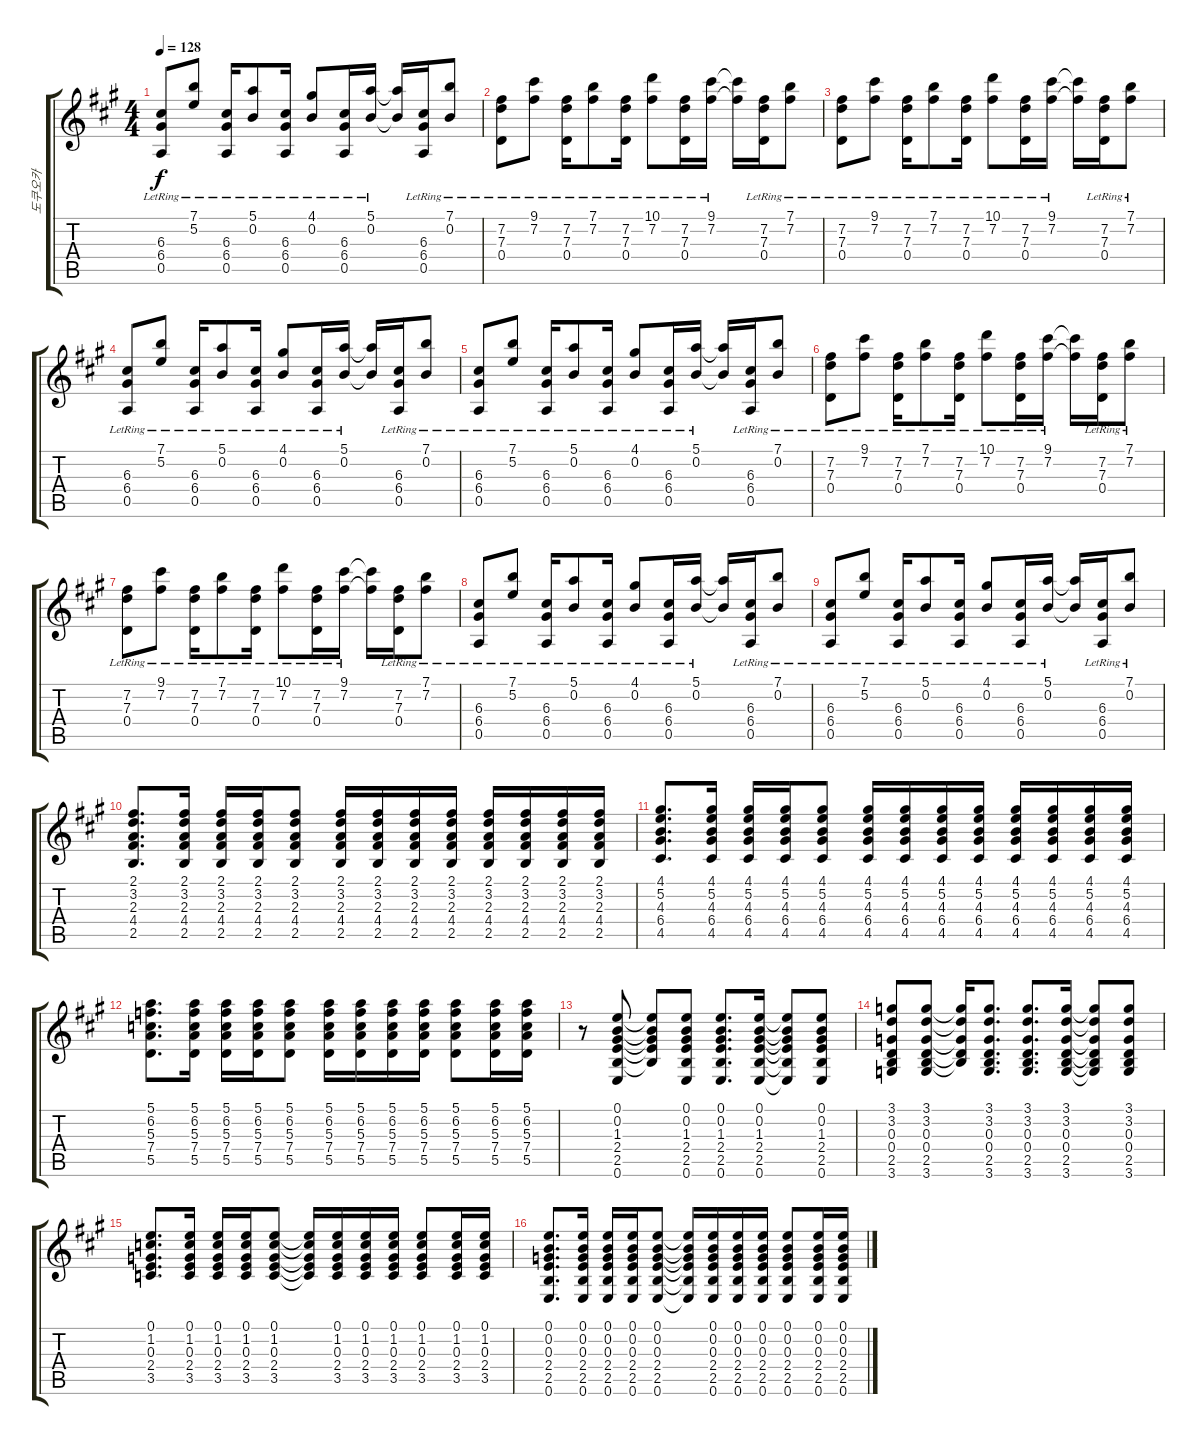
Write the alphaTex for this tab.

\track ("도쿠오카" "도쿠오카") {instrument acousticguitarsteel}
\staff {score tabs}
\tuning (E4 B3 G3 D3 A2 E2) {hide}
\ts (4 4)
\tempo 128
\clef g2
\ks a
(6.3{lr} 6.4{lr} 0.5{lr}).8{dy f} (7.1{lr} 5.2{lr}).8 (6.3{lr} 6.4{lr} 0.5{lr}).16 (5.1{lr} 0.2{lr}).8 (6.3{lr} 6.4{lr} 0.5{lr}).16 (4.1{lr} 0.2{lr}).8 (6.3{lr} 6.4{lr} 0.5{lr}).16 (5.1{lr} 0.2{lr}).16 (5.1{t} 0.2{t}).16 (6.3{lr} 6.4{lr} 0.5{lr}).16 (7.1{lr} 0.2{lr}).8 |
(7.2{lr} 7.3{lr} 0.4{lr}).8 (9.1{lr} 7.2{lr}).8 (7.2{lr} 7.3{lr} 0.4{lr}).16 (7.1{lr} 7.2{lr}).8 (7.2{lr} 7.3{lr} 0.4{lr}).16 (10.1{lr} 7.2{lr}).8 (7.2{lr} 7.3{lr} 0.4{lr}).16 (9.1{lr} 7.2{lr}).16 (9.1{t} 7.2{t}).16 (7.2{lr} 7.3{lr} 0.4{lr}).16 (7.1{lr} 7.2{lr}).8 |
(7.2{lr} 7.3{lr} 0.4{lr}).8 (9.1{lr} 7.2{lr}).8 (7.2{lr} 7.3{lr} 0.4{lr}).16 (7.1{lr} 7.2{lr}).8 (7.2{lr} 7.3{lr} 0.4{lr}).16 (10.1{lr} 7.2{lr}).8 (7.2{lr} 7.3{lr} 0.4{lr}).16 (9.1{lr} 7.2{lr}).16 (9.1{t} 7.2{t}).16 (7.2{lr} 7.3{lr} 0.4{lr}).16 (7.1{lr} 7.2{lr}).8 |
(6.3{lr} 6.4{lr} 0.5{lr}).8 (7.1{lr} 5.2{lr}).8 (6.3{lr} 6.4{lr} 0.5{lr}).16 (5.1{lr} 0.2{lr}).8 (6.3{lr} 6.4{lr} 0.5{lr}).16 (4.1{lr} 0.2{lr}).8 (6.3{lr} 6.4{lr} 0.5{lr}).16 (5.1{lr} 0.2{lr}).16 (5.1{t} 0.2{t}).16 (6.3{lr} 6.4{lr} 0.5{lr}).16 (7.1{lr} 0.2{lr}).8 |
(6.3{lr} 6.4{lr} 0.5{lr}).8 (7.1{lr} 5.2{lr}).8 (6.3{lr} 6.4{lr} 0.5{lr}).16 (5.1{lr} 0.2{lr}).8 (6.3{lr} 6.4{lr} 0.5{lr}).16 (4.1{lr} 0.2{lr}).8 (6.3{lr} 6.4{lr} 0.5{lr}).16 (5.1{lr} 0.2{lr}).16 (5.1{t} 0.2{t}).16 (6.3{lr} 6.4{lr} 0.5{lr}).16 (7.1{lr} 0.2{lr}).8 |
(7.2{lr} 7.3{lr} 0.4{lr}).8 (9.1{lr} 7.2{lr}).8 (7.2{lr} 7.3{lr} 0.4{lr}).16 (7.1{lr} 7.2{lr}).8 (7.2{lr} 7.3{lr} 0.4{lr}).16 (10.1{lr} 7.2{lr}).8 (7.2{lr} 7.3{lr} 0.4{lr}).16 (9.1{lr} 7.2{lr}).16 (9.1{t} 7.2{t}).16 (7.2{lr} 7.3{lr} 0.4{lr}).16 (7.1{lr} 7.2{lr}).8 |
(7.2{lr} 7.3{lr} 0.4{lr}).8 (9.1{lr} 7.2{lr}).8 (7.2{lr} 7.3{lr} 0.4{lr}).16 (7.1{lr} 7.2{lr}).8 (7.2{lr} 7.3{lr} 0.4{lr}).16 (10.1{lr} 7.2{lr}).8 (7.2{lr} 7.3{lr} 0.4{lr}).16 (9.1{lr} 7.2{lr}).16 (9.1{t} 7.2{t}).16 (7.2{lr} 7.3{lr} 0.4{lr}).16 (7.1{lr} 7.2{lr}).8 |
(6.3{lr} 6.4{lr} 0.5{lr}).8 (7.1{lr} 5.2{lr}).8 (6.3{lr} 6.4{lr} 0.5{lr}).16 (5.1{lr} 0.2{lr}).8 (6.3{lr} 6.4{lr} 0.5{lr}).16 (4.1{lr} 0.2{lr}).8 (6.3{lr} 6.4{lr} 0.5{lr}).16 (5.1{lr} 0.2{lr}).16 (5.1{t} 0.2{t}).16 (6.3{lr} 6.4{lr} 0.5{lr}).16 (7.1{lr} 0.2{lr}).8 |
(6.3{lr} 6.4{lr} 0.5{lr}).8 (7.1{lr} 5.2{lr}).8 (6.3{lr} 6.4{lr} 0.5{lr}).16 (5.1{lr} 0.2{lr}).8 (6.3{lr} 6.4{lr} 0.5{lr}).16 (4.1{lr} 0.2{lr}).8 (6.3{lr} 6.4{lr} 0.5{lr}).16 (5.1{lr} 0.2{lr}).16 (5.1{t} 0.2{t}).16 (6.3{lr} 6.4{lr} 0.5{lr}).16 (7.1{lr} 0.2{lr}).8 |
(2.1 3.2 2.3 4.4 2.5).8{d} (2.1 3.2 2.3 4.4 2.5).16 (2.1 3.2 2.3 4.4 2.5).16 (2.1 3.2 2.3 4.4 2.5).16 (2.1 3.2 2.3 4.4 2.5).8 (2.1 3.2 2.3 4.4 2.5).16 (2.1 3.2 2.3 4.4 2.5).16 (2.1 3.2 2.3 4.4 2.5).16 (2.1 3.2 2.3 4.4 2.5).16 (2.1 3.2 2.3 4.4 2.5).16 (2.1 3.2 2.3 4.4 2.5).16 (2.1 3.2 2.3 4.4 2.5).16 (2.1 3.2 2.3 4.4 2.5).16 |
(4.1 5.2 4.3 6.4 4.5).8{d} (4.1 5.2 4.3 6.4 4.5).16 (4.1 5.2 4.3 6.4 4.5).16 (4.1 5.2 4.3 6.4 4.5).16 (4.1 5.2 4.3 6.4 4.5).8 (4.1 5.2 4.3 6.4 4.5).16 (4.1 5.2 4.3 6.4 4.5).16 (4.1 5.2 4.3 6.4 4.5).16 (4.1 5.2 4.3 6.4 4.5).16 (4.1 5.2 4.3 6.4 4.5).16 (4.1 5.2 4.3 6.4 4.5).16 (4.1 5.2 4.3 6.4 4.5).16 (4.1 5.2 4.3 6.4 4.5).16 |
(5.1 6.2 5.3 7.4 5.5).8{d} (5.1 6.2 5.3 7.4 5.5).16 (5.1 6.2 5.3 7.4 5.5).16 (5.1 6.2 5.3 7.4 5.5).16 (5.1 6.2 5.3 7.4 5.5).8 (5.1 6.2 5.3 7.4 5.5).16 (5.1 6.2 5.3 7.4 5.5).16 (5.1 6.2 5.3 7.4 5.5).16 (5.1 6.2 5.3 7.4 5.5).16 (5.1 6.2 5.3 7.4 5.5).8 (5.1 6.2 5.3 7.4 5.5).16 (5.1 6.2 5.3 7.4 5.5).16 |
r.8 (0.1 0.2 1.3 2.4 2.5 0.6).8 (0.1{t} 0.2{t} 1.3{t} 2.4{t} 2.5{t}).8 (0.1 0.2 1.3 2.4 2.5 0.6).8 (0.1 0.2 1.3 2.4 2.5 0.6).8{d} (0.1 0.2 1.3 2.4 2.5 0.6).16 (0.1{t} 0.2{t} 1.3{t} 2.4{t} 2.5{t} 0.6{t}).8 (0.1 0.2 1.3 2.4 2.5 0.6).8 |
(3.1 3.2 0.3 0.4 2.5 3.6).8 (3.1 3.2 0.3 0.4 2.5 3.6).8 (3.1{t} 3.2{t} 0.3{t} 0.4{t} 2.5{t}).16 (3.1 3.2 0.3 0.4 2.5 3.6).8{d} (3.1 3.2 0.3 0.4 2.5 3.6).8{d} (3.1 3.2 0.3 0.4 2.5 3.6).16 (3.1{t} 3.2{t} 0.3{t} 0.4{t} 2.5{t} 3.6{t}).8 (3.1 3.2 0.3 0.4 2.5 3.6).8 |
(0.1 1.2 0.3 2.4 3.5).8{d} (0.1 1.2 0.3 2.4 3.5).16 (0.1 1.2 0.3 2.4 3.5).16 (0.1 1.2 0.3 2.4 3.5).16 (0.1 1.2 0.3 2.4 3.5).8 (0.1{t} 1.2{t} 0.3{t} 2.4{t} 3.5{t}).16 (0.1 1.2 0.3 2.4 3.5).16 (0.1 1.2 0.3 2.4 3.5).16 (0.1 1.2 0.3 2.4 3.5).16 (0.1 1.2 0.3 2.4 3.5).8 (0.1 1.2 0.3 2.4 3.5).16 (0.1 1.2 0.3 2.4 3.5).16 |
(0.1 0.2 0.3 2.4 2.5 0.6).8{d} (0.1 0.2 0.3 2.4 2.5 0.6).16 (0.1 0.2 0.3 2.4 2.5 0.6).16 (0.1 0.2 0.3 2.4 2.5 0.6).16 (0.1 0.2 0.3 2.4 2.5 0.6).8 (0.1{t} 0.2{t} 0.3{t} 2.4{t} 2.5{t} 0.6{t}).16 (0.1 0.2 0.3 2.4 2.5 0.6).16 (0.1 0.2 0.3 2.4 2.5 0.6).16 (0.1 0.2 0.3 2.4 2.5 0.6).16 (0.1 0.2 0.3 2.4 2.5 0.6).8 (0.1 0.2 0.3 2.4 2.5 0.6).16 (0.1 0.2 0.3 2.4 2.5 0.6).16
